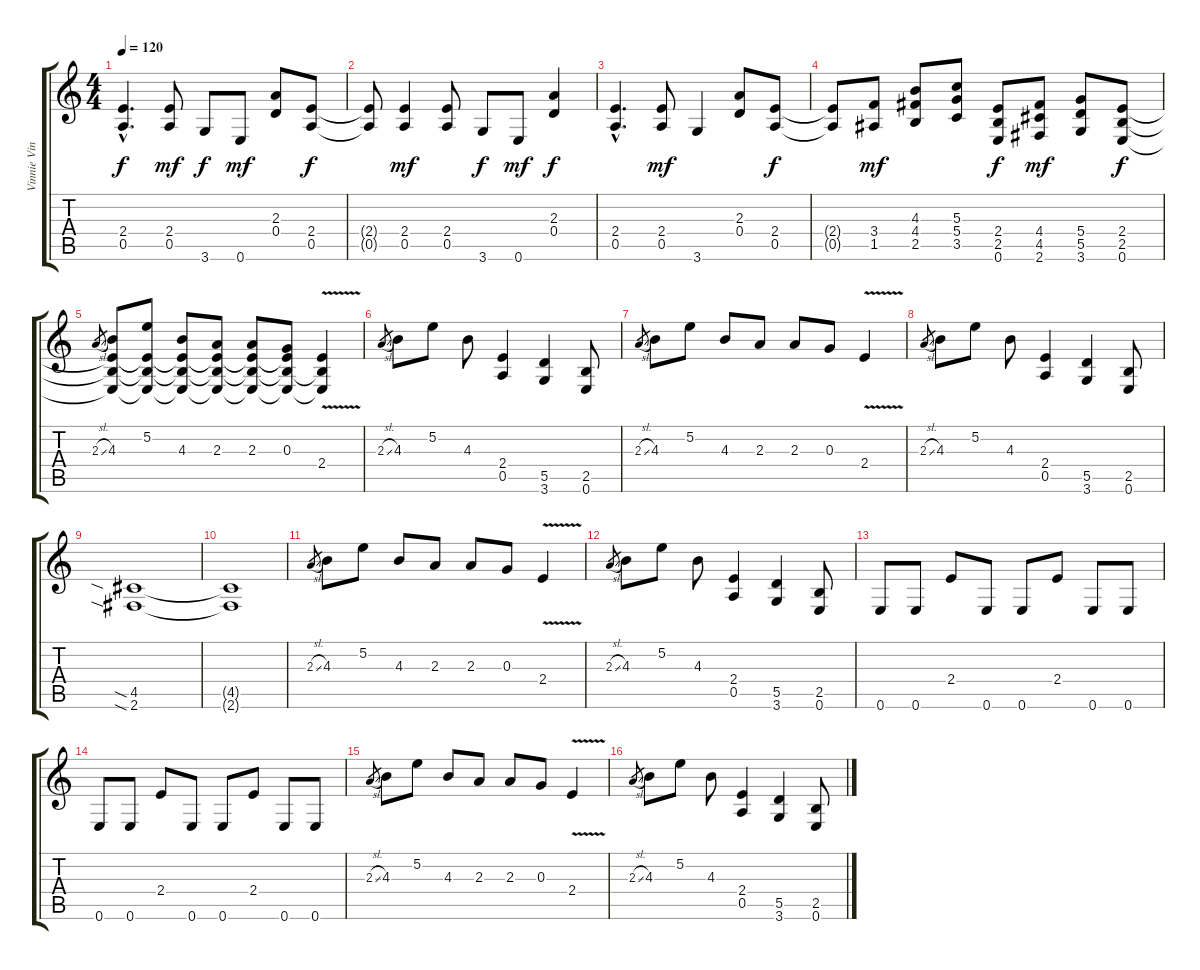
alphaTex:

\track ("Vinnie Vincent" "Vinnie Vin") {instrument distortionguitar}
\staff {score tabs}
\tuning (E4 B3 G3 D3 A2 E2) {hide}
\ts (4 4)
\tempo 120
\clef g2
\ks c
(2.4{hac} 0.5{hac}).4{d dy f} (2.4 0.5).8{dy mf} 3.6.8{dy f} 0.6.8{dy mf} (2.3 0.4).8 (2.4 0.5).8{dy f} |
(2.4{t} 0.5{t}).8 (2.4 0.5).4{dy mf} (2.4 0.5).8 3.6.8{dy f} 0.6.8{dy mf} (2.3 0.4).4{dy f} |
(2.4{hac} 0.5{hac}).4{d} (2.4 0.5).8{dy mf} 3.6.4 (2.3 0.4).8 (2.4 0.5).8{dy f} |
(2.4{t} 0.5{t}).8 (3.4 1.5).8{dy mf} (4.3 4.4 2.5).8 (5.3 5.4 3.5).8 (2.4 2.5 0.6).8{dy f} (4.4 4.5 2.6).8{dy mf} (5.4 5.5 3.6).8 (2.4 2.5 0.6).8{dy f} |
2.3{sl}.8{gr} (4.3 2.4{t} 2.5{t} 0.6{t}).8 (5.2 2.4{t} 2.5{t} 0.6{t}).8 (4.3 2.4{t} 2.5{t} 0.6{t}).8 (2.3 2.4{t} 2.5{t} 0.6{t}).8 (2.3 2.4{t} 2.5{t} 0.6{t}).8 (0.3 2.4{t} 2.5{t} 0.6{t}).8 (2.4{v} 2.5{t} 0.6{t}).4 |
2.3{sl}.8{gr} 4.3.8 5.2.8 4.3.8 (2.4 0.5).4 (5.5 3.6).4 (2.5 0.6).8 |
2.3{sl}.8{gr} 4.3.8 5.2.8 4.3.8 2.3.8 2.3.8 0.3.8 2.4{v}.4 |
2.3{sl}.8{gr} 4.3.8 5.2.8 4.3.8 (2.4 0.5).4 (5.5 3.6).4 (2.5 0.6).8 |
(4.5{sia} 2.6{sia}).1 |
(4.5{t} 2.6{t}).1 |
2.3{sl}.8{gr} 4.3.8 5.2.8 4.3.8 2.3.8 2.3.8 0.3.8 2.4{v}.4 |
2.3{sl}.8{gr} 4.3.8 5.2.8 4.3.8 (2.4 0.5).4 (5.5 3.6).4 (2.5 0.6).8 |
0.6.8 0.6.8 2.4.8 0.6.8 0.6.8 2.4.8 0.6.8 0.6.8 |
0.6.8 0.6.8 2.4.8 0.6.8 0.6.8 2.4.8 0.6.8 0.6.8 |
2.3{sl}.8{gr} 4.3.8 5.2.8 4.3.8 2.3.8 2.3.8 0.3.8 2.4{v}.4 |
2.3{sl}.8{gr} 4.3.8 5.2.8 4.3.8 (2.4 0.5).4 (5.5 3.6).4 (2.5 0.6).8
